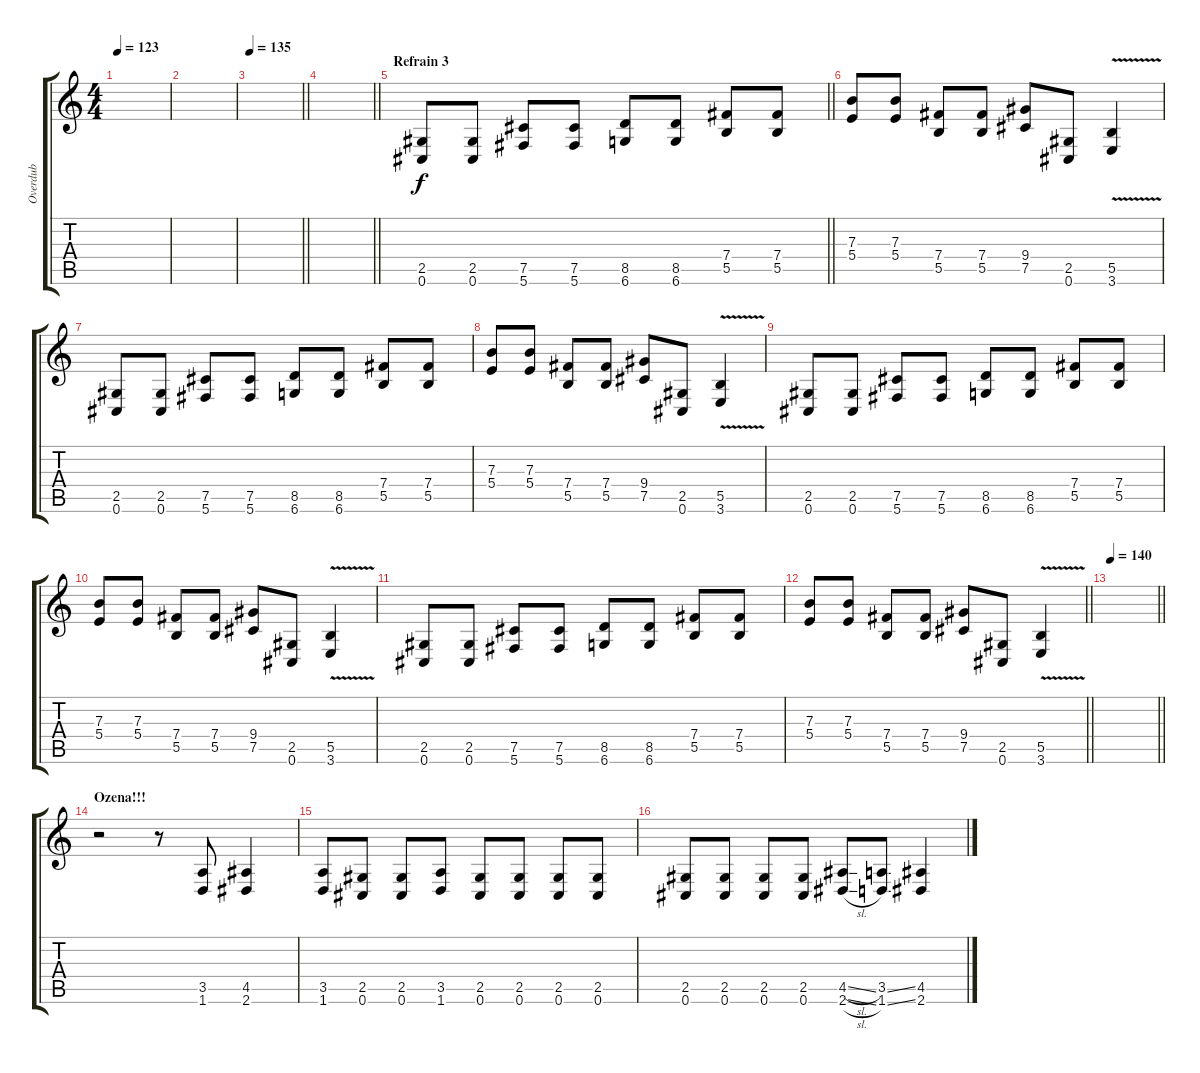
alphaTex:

\track ("Overdub" "Overdub") {instrument distortionguitar}
\staff {score tabs}
\tuning (Db4 Ab3 E3 B2 Gb2 Db2) {hide}
\ts (4 4)
\tempo 123
\clef g2
\ks c
|
|
\tempo 135
\barLineRight lightlight
|
\barLineRight lightlight
|
\section ("" "Refrain 3")
\barLineRight lightlight
(2.5 0.6).8 (2.5 0.6).8 (7.5 5.6).8 (7.5 5.6).8 (8.5 6.6).8 (8.5 6.6).8 (7.4 5.5).8 (7.4 5.5).8 |
(7.3 5.4).8 (7.3 5.4).8 (7.4 5.5).8 (7.4 5.5).8 (9.4 7.5).8 (2.5 0.6).8 (5.5{v} 3.6).4 |
(2.5 0.6).8 (2.5 0.6).8 (7.5 5.6).8 (7.5 5.6).8 (8.5 6.6).8 (8.5 6.6).8 (7.4 5.5).8 (7.4 5.5).8 |
(7.3 5.4).8 (7.3 5.4).8 (7.4 5.5).8 (7.4 5.5).8 (9.4 7.5).8 (2.5 0.6).8 (5.5{v} 3.6).4 |
(2.5 0.6).8 (2.5 0.6).8 (7.5 5.6).8 (7.5 5.6).8 (8.5 6.6).8 (8.5 6.6).8 (7.4 5.5).8 (7.4 5.5).8 |
(7.3 5.4).8 (7.3 5.4).8 (7.4 5.5).8 (7.4 5.5).8 (9.4 7.5).8 (2.5 0.6).8 (5.5{v} 3.6).4 |
(2.5 0.6).8 (2.5 0.6).8 (7.5 5.6).8 (7.5 5.6).8 (8.5 6.6).8 (8.5 6.6).8 (7.4 5.5).8 (7.4 5.5).8 |
\barLineRight lightlight
(7.3 5.4).8 (7.3 5.4).8 (7.4 5.5).8 (7.4 5.5).8 (9.4 7.5).8 (2.5 0.6).8 (5.5{v} 3.6).4 |
\tempo 140
\barLineRight lightlight
|
\section ("" "Ozena!!!")
r.2 r.8 (3.5 1.6).8 (4.5 2.6).4 |
(3.5 1.6).8 (2.5 0.6).8 (2.5 0.6).8 (3.5 1.6).8 (2.5 0.6).8 (2.5 0.6).8 (2.5 0.6).8 (2.5 0.6).8 |
(2.5 0.6).8 (2.5 0.6).8 (2.5 0.6).8 (2.5 0.6).8 (4.5{sl} 2.6{sl}).8 (3.5{ss} 1.6{ss}).8 (4.5 2.6).4
